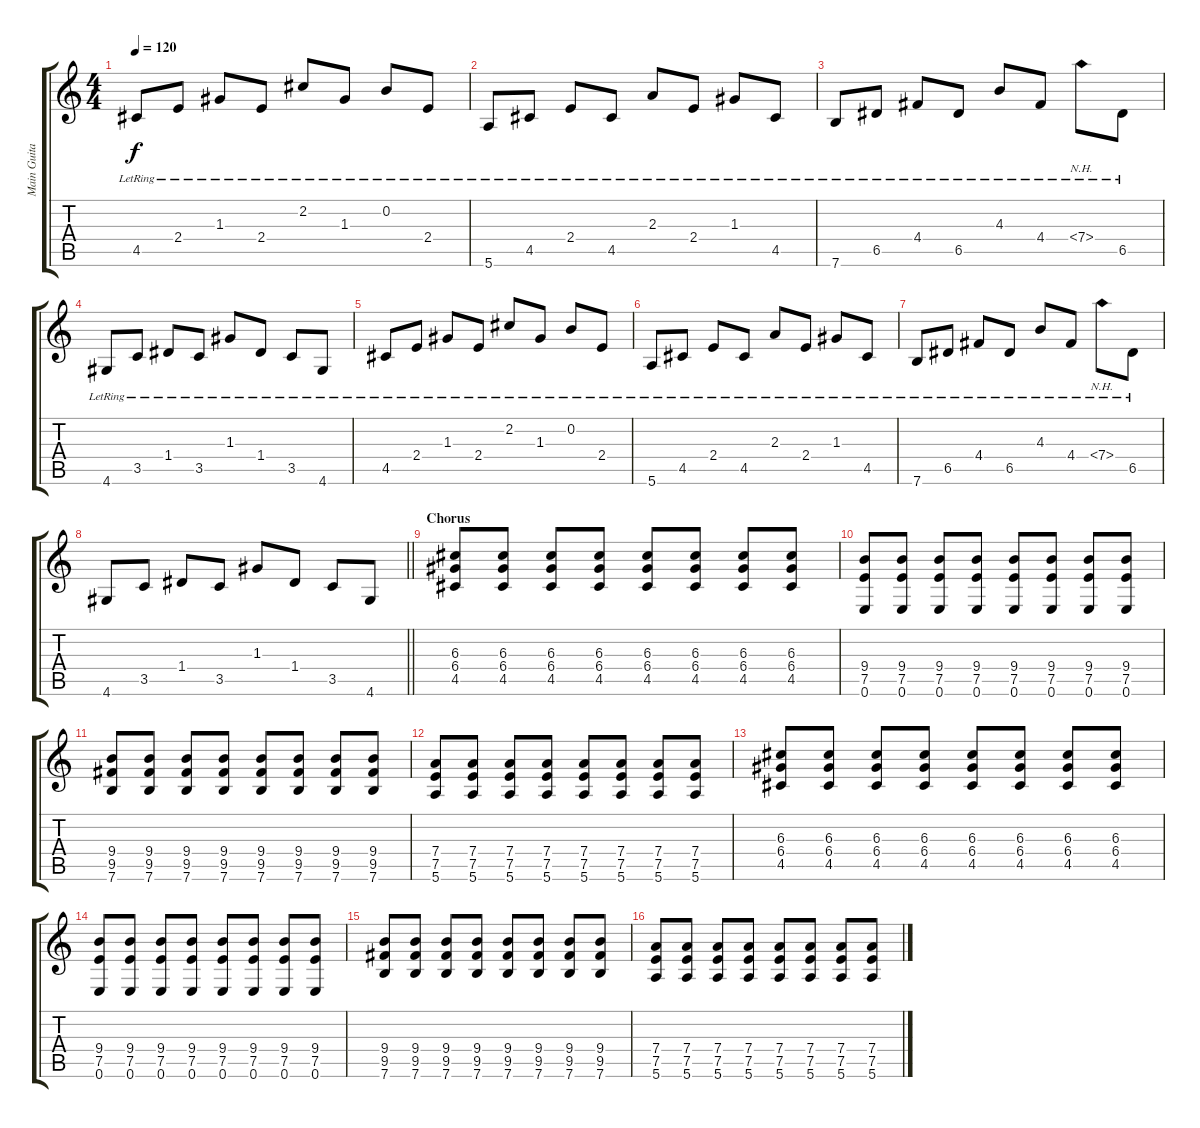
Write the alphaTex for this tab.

\track ("Main Guitar" "Main Guita") {instrument overdrivenguitar}
\staff {score tabs}
\tuning (E4 B3 G3 D3 A2 E2) {hide}
\ts (4 4)
\tempo 120
\clef g2
\ks c
4.5{lr}.8{dy f} 2.4{lr}.8 1.3{lr}.8 2.4{lr}.8 2.2{lr}.8 1.3{lr}.8 0.2{lr}.8 2.4{lr}.8 |
5.6{lr}.8 4.5{lr}.8 2.4{lr}.8 4.5{lr}.8 2.3{lr}.8 2.4{lr}.8 1.3{lr}.8 4.5{lr}.8 |
7.6{lr}.8 6.5{lr}.8 4.4{lr}.8 6.5{lr}.8 4.3{lr}.8 4.4{lr}.8 7.4{nh lr}.8 6.5{lr}.8 |
4.6{lr}.8 3.5{lr}.8 1.4{lr}.8 3.5{lr}.8 1.3{lr}.8 1.4{lr}.8 3.5{lr}.8 4.6{lr}.8 |
4.5{lr}.8 2.4{lr}.8 1.3{lr}.8 2.4{lr}.8 2.2{lr}.8 1.3{lr}.8 0.2{lr}.8 2.4{lr}.8 |
5.6{lr}.8 4.5{lr}.8 2.4{lr}.8 4.5{lr}.8 2.3{lr}.8 2.4{lr}.8 1.3{lr}.8 4.5{lr}.8 |
7.6{lr}.8 6.5{lr}.8 4.4{lr}.8 6.5{lr}.8 4.3{lr}.8 4.4{lr}.8 7.4{nh lr}.8 6.5{lr}.8 |
\barLineRight lightlight
4.6.8 3.5.8 1.4.8 3.5.8 1.3.8 1.4.8 3.5.8 4.6.8 |
\section ("" "Chorus")
(6.3 6.4 4.5).8{volume 12 balance 8 instrument overdrivenguitar} (6.3 6.4 4.5).8 (6.3 6.4 4.5).8 (6.3 6.4 4.5).8 (6.3 6.4 4.5).8 (6.3 6.4 4.5).8 (6.3 6.4 4.5).8 (6.3 6.4 4.5).8 |
(9.4 7.5 0.6).8 (9.4 7.5 0.6).8 (9.4 7.5 0.6).8 (9.4 7.5 0.6).8 (9.4 7.5 0.6).8 (9.4 7.5 0.6).8 (9.4 7.5 0.6).8 (9.4 7.5 0.6).8 |
(9.4 9.5 7.6).8 (9.4 9.5 7.6).8 (9.4 9.5 7.6).8 (9.4 9.5 7.6).8 (9.4 9.5 7.6).8 (9.4 9.5 7.6).8 (9.4 9.5 7.6).8 (9.4 9.5 7.6).8 |
(7.4 7.5 5.6).8 (7.4 7.5 5.6).8 (7.4 7.5 5.6).8 (7.4 7.5 5.6).8 (7.4 7.5 5.6).8 (7.4 7.5 5.6).8 (7.4 7.5 5.6).8 (7.4 7.5 5.6).8 |
(6.3 6.4 4.5).8 (6.3 6.4 4.5).8 (6.3 6.4 4.5).8 (6.3 6.4 4.5).8 (6.3 6.4 4.5).8 (6.3 6.4 4.5).8 (6.3 6.4 4.5).8 (6.3 6.4 4.5).8 |
(9.4 7.5 0.6).8 (9.4 7.5 0.6).8 (9.4 7.5 0.6).8 (9.4 7.5 0.6).8 (9.4 7.5 0.6).8 (9.4 7.5 0.6).8 (9.4 7.5 0.6).8 (9.4 7.5 0.6).8 |
(9.4 9.5 7.6).8 (9.4 9.5 7.6).8 (9.4 9.5 7.6).8 (9.4 9.5 7.6).8 (9.4 9.5 7.6).8 (9.4 9.5 7.6).8 (9.4 9.5 7.6).8 (9.4 9.5 7.6).8 |
(7.4 7.5 5.6).8 (7.4 7.5 5.6).8 (7.4 7.5 5.6).8 (7.4 7.5 5.6).8 (7.4 7.5 5.6).8 (7.4 7.5 5.6).8 (7.4 7.5 5.6).8 (7.4 7.5 5.6).8
